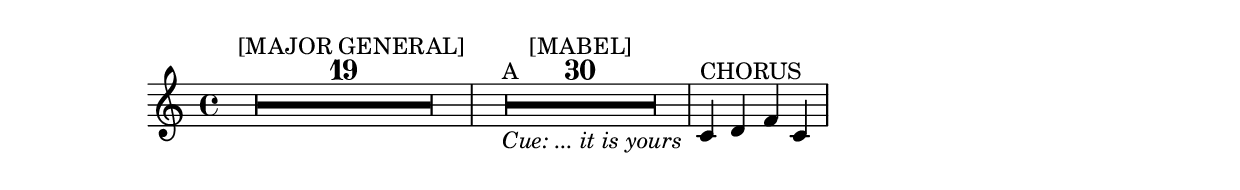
%% Do not edit this file; it is automatically
%% generated from LSR http://lsr.dsi.unimi.it
%% This file is in the public domain.
\version "2.12.2"

\header {
  lsrtags = "rhythms, text"

%% Translation of GIT committish: a874fda3641c9e02f61be5c41b215b8304b8ed00
texidoces = "
Los elementos de marcado aplicados a un silencio multicompás se
centran encima o debajo de éste.  Los elementos de marcado extensos
que se adjuntan a silencios multicompás no producen la expansión del
compás.  Para expandir un silencio multicompás de forma que quepa todo
el marcado, utilice un silencio de separación con un marcado aplicado
antes del silencio multicompás.

Observe que el silencio separador produce la inserción de un compás.
El texto aplicado a un siencio sparador de esta forma se alinea por la
izquierda a la posición en que la nota estaría situada dentro del
compás, pero si la longitud del compás está determinada por la
longitud del texto, éste aparecerá centrado.

"

doctitlees = "Marcado de silencios multicompás"


%% Translation of GIT committish: 0a868be38a775ecb1ef935b079000cebbc64de40
  texidocde = "Textbeschriftungen, die an Mehrtaktpausen gehängt wird,
wird über oder unter der Pause zentriert.  Lange Beschriftungen
lassen den Takt nicht breiter werden.  Um eine Mehrtaktpause einer
Beschriftung anzupassen, muss eine unsichtbare Pause mit der
Beschriftung direkt vor der Mehrtaktpause eingesetzt werden.

Man sollte beachten, dass unsichtbare Pausen automatische Taktstriche
nach sich ziehen.  Text, der an eine unsichtbare Pause gehängt wird,
ist links ausgerichtet an der Position, wo die Pause erscheinen
würde.  Wenn aber die Länge des Taktes durch die Länge des Textes
bestimmt wird, sieht es so aus, als ob der Text zentriert gesetzt
ist."

  doctitlede = "Textbeschriftung und Mehrtaktpausen"



%% Translation of GIT committish: 4da4307e396243a5a3bc33a0c2753acac92cb685
  texidocfr = "
Lorsque du texte est attaché à un silence multi-mesures, il sera centré
dans la mesure, au-dessus ou en dessous de la portée.  Afin d'étirer la
mesure dans le cas ou ce texte est relativement long, il suffit
d'insérer un silence invisible auquel on attache le texte en question,
avant le silence multi-mesures.

Rappelez-vous qu'un silence invisible génère une barre de mesure.  Le
texte attaché à ce silence invisible sera alors aligné sur la gauche de
là où serait positionnée la note.  Cependant, si la taille de la mesure
est déterminée par la longueur du texte, il apparaîtra comme centré.

"
  doctitlefr = "Ajout de texte à un silence multi-mesures"

  texidoc = "
Markups attached to a multi-measure rest will be centered above or
below it.  Long markups attached to multi-measure rests do not cause
the measure to expand.  To expand a multi-measure rest to fit the
markup, use a spacer rest with an attached markup before the
multi-measure rest.

Note that the spacer rest causes a bar line to be inserted.  Text
attached to a spacer rest in this way is left-aligned to the position
where the note would be placed in the measure, but if the measure
length is determined by the length of the text, the text will appear to
be centered.

"
  doctitle = "Multi-measure rest markup"
} % begin verbatim

\relative c' {
  \compressFullBarRests
  \textLengthOn
  s1*0^\markup { [MAJOR GENERAL] }
  R1*19
  s1*0_\markup { \italic { Cue: ... it is yours } }
  s1*0^\markup { A }
  R1*30^\markup { [MABEL] }
  \textLengthOff
  c4^\markup { CHORUS } d f c
}
